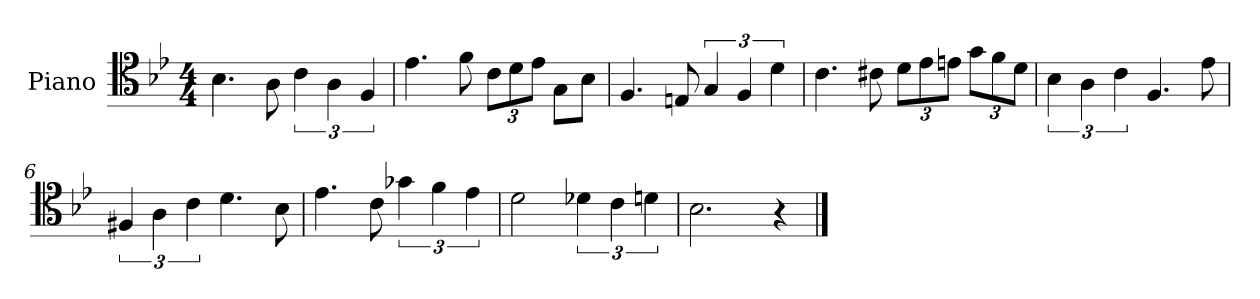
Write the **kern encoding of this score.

**kern
*part1
*staff1
*I"Piano
*I'Pno
*clefC4
*k[b-e-]
*M4/4
=1
4.B-\
8A\
6c\
6A\
6F/
=2
4.e-\
8f\
12c\L
12d\
12e-\J
8G\L
8B-\J
=3
4.F/
8En/
6G/
6F/
6d\
=4
4.c\
8c#X\
12d\L
12e-\
12en\J
12g\L
12f\
12d\J
=5
6B-\
6A\
6c\
4.F/
8e-\
=6
6F#X/
6A\
6c\
4.d\
8B-\
=7
4.e-\
8c\
6g-X\
6f\
6e-\
=8
2d\
6d-X\
6c\
6dn\
=9
2.B-\
4r
==
*-
